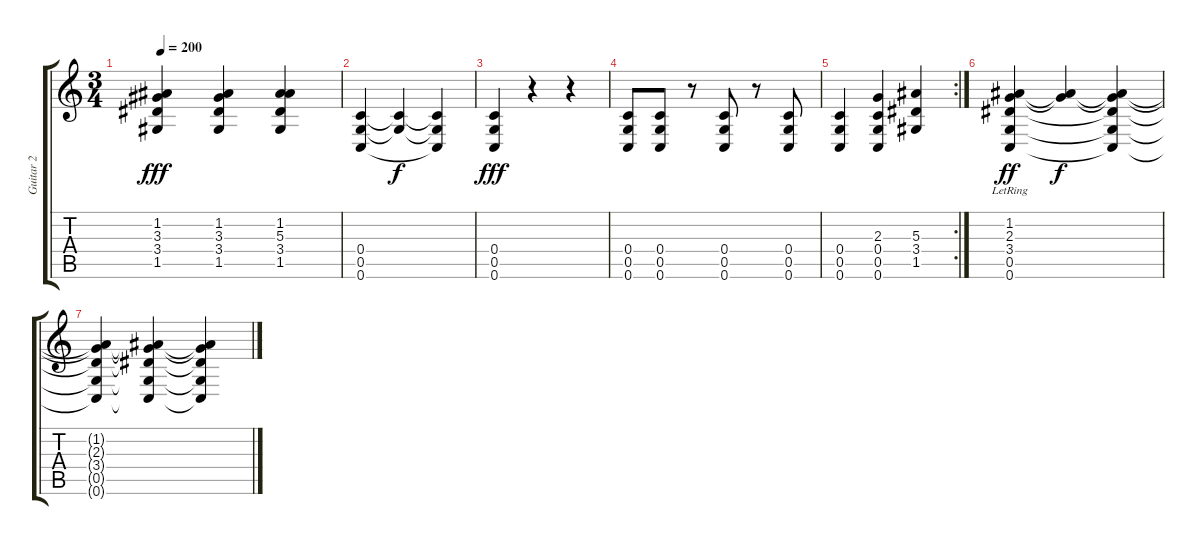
\track ("Guitar 2" "Guitar 2") {instrument distortionguitar}
\staff {score tabs}
\tuning (D4 A3 F3 C3 G2 C2) {hide}
\ts (3 4)
\tempo 200
\clef g2
\ks c
(1.2 3.3 3.4 1.5).4{dy fff} (1.2 3.3 3.4 1.5).4 (1.2 5.3 3.4 1.5).4 |
(0.4 0.5 0.6).4 (0.4{t} 0.5{t}).4{dy f} (0.4{t} 0.5{t} 0.6{t}).4 |
(0.4 0.5 0.6).4{dy fff} r.4 r.4 |
(0.4 0.5 0.6).8 (0.4 0.5 0.6).8 r.8 (0.4 0.5 0.6).8 r.8 (0.4 0.5 0.6).8 |
\rc 2
(0.4 0.5 0.6).4 (2.3 0.4 0.5 0.6).4 (5.3 3.4 1.5).4 |
(1.2 2.3{lr} 3.4 0.5 0.6).4{dy ff} (1.2{t} 2.3{t}).4{dy f} (1.2{t} 2.3{t} 3.4{t} 0.5{t} 0.6{t}).4 |
(1.2{t} 2.3{t} 3.4{t} 0.5{t} 0.6{t}).4 (1.2{t} 2.3{t} 3.4{t} 0.5{t} 0.6{t}).4 (1.2{t} 2.3{t} 3.4{t} 0.5{t} 0.6{t}).4
